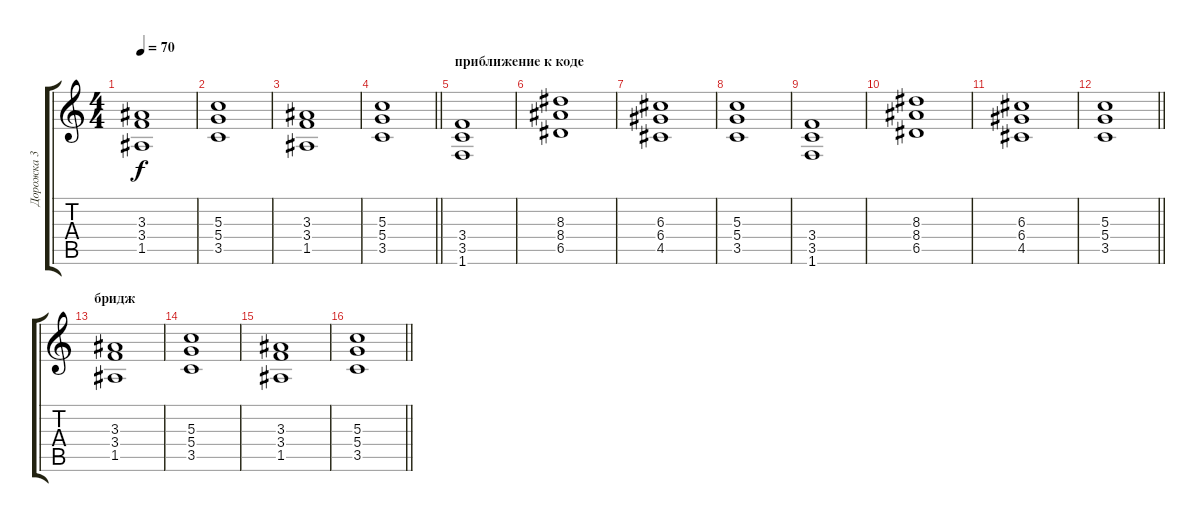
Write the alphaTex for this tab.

\track ("Дорожка 3" "Дорожка 3") {instrument overdrivenguitar}
\staff {score tabs}
\tuning (E4 B3 G3 D3 A2 E2) {hide}
\ts (4 4)
\tempo 70
\clef g2
\ks c
(3.3 3.4 1.5).1{dy f} |
(5.3 5.4 3.5).1 |
(3.3 3.4 1.5).1 |
\barLineRight lightlight
(5.3 5.4 3.5).1 |
\section ("" "приближение к коде")
(3.4 3.5 1.6).1 |
(8.3 8.4 6.5).1 |
(6.3 6.4 4.5).1 |
(5.3 5.4 3.5).1 |
(3.4 3.5 1.6).1 |
(8.3 8.4 6.5).1 |
(6.3 6.4 4.5).1 |
\barLineRight lightlight
(5.3 5.4 3.5).1 |
\section ("" "бридж")
(3.3 3.4 1.5).1 |
(5.3 5.4 3.5).1 |
(3.3 3.4 1.5).1 |
\barLineRight lightlight
(5.3 5.4 3.5).1
